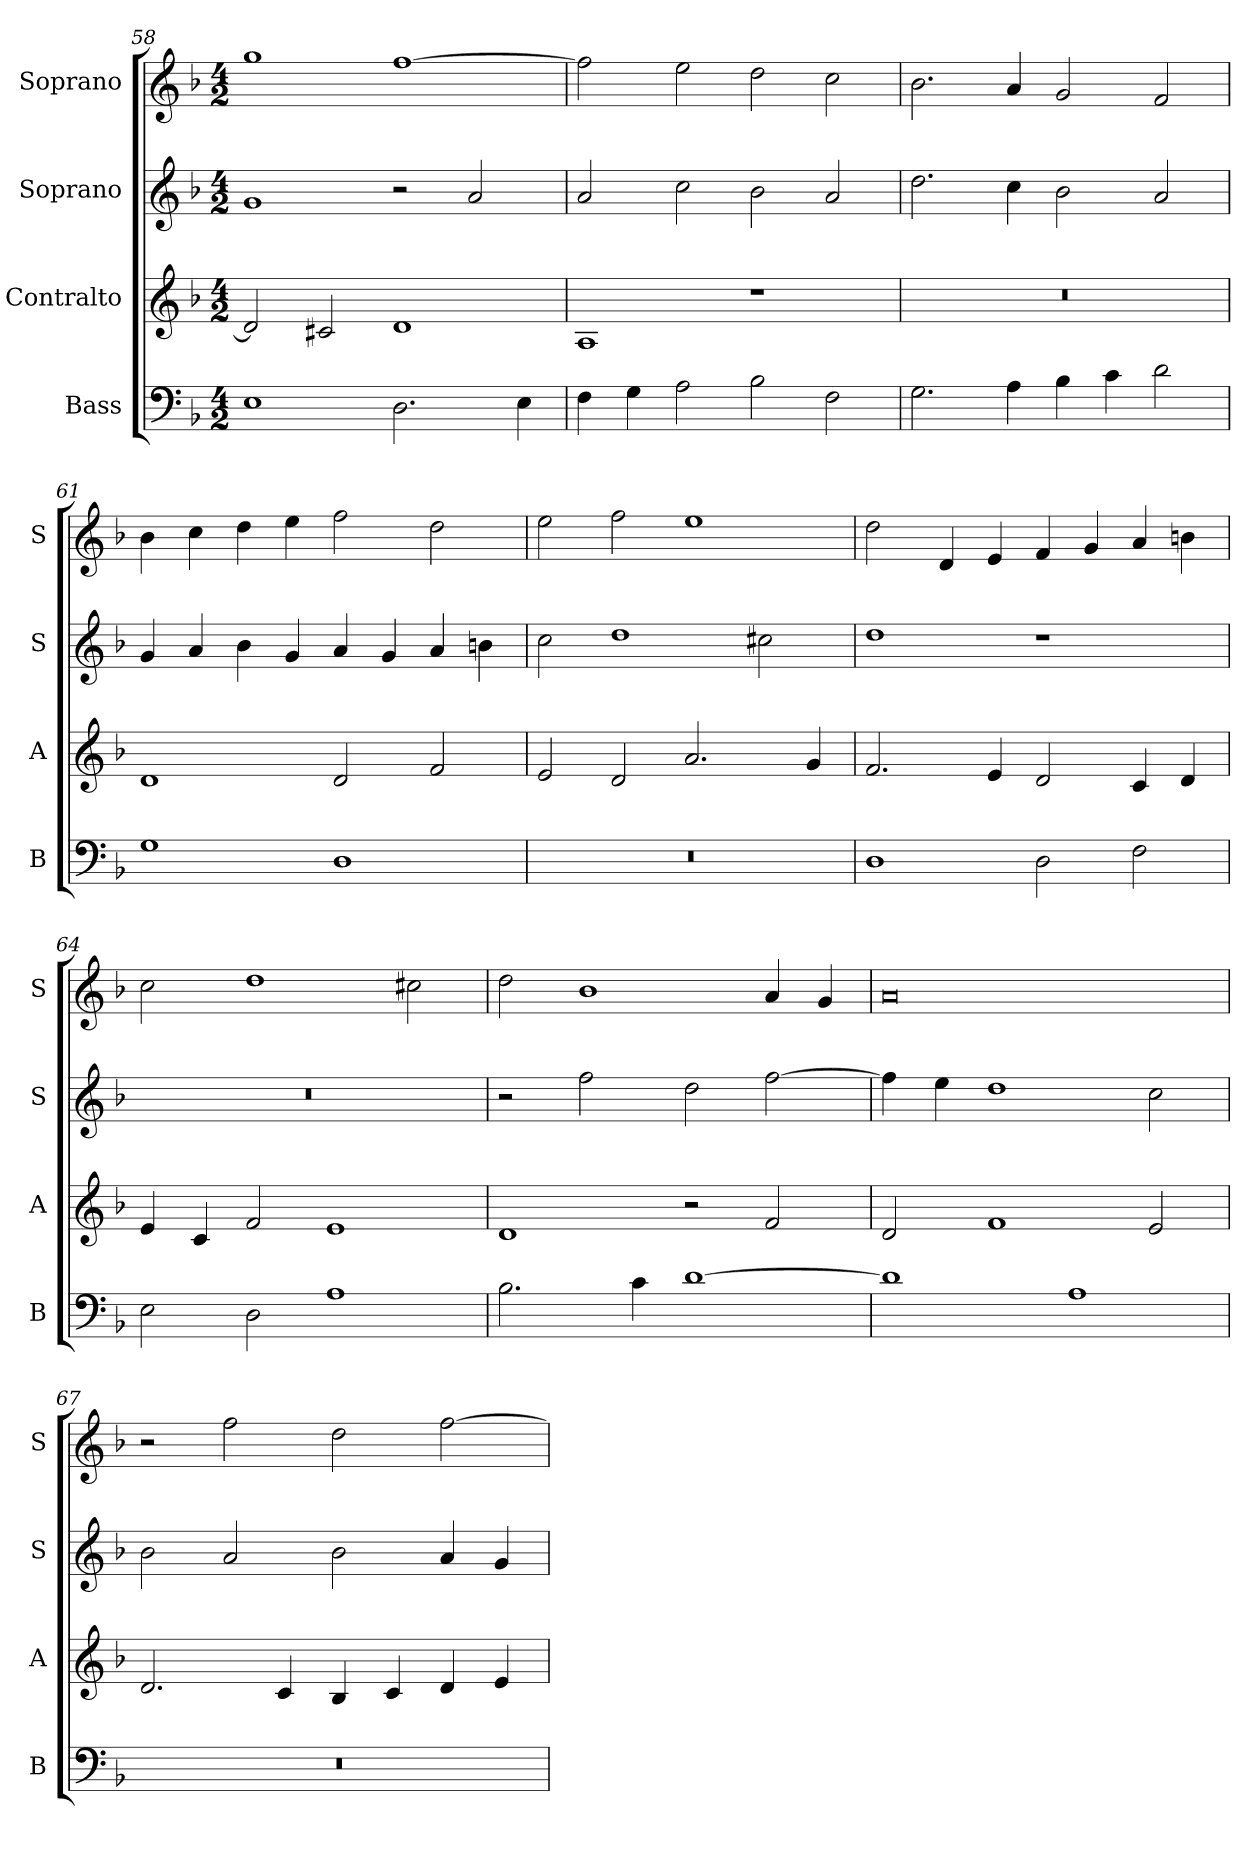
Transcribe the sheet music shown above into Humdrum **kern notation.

**kern	**kern	**kern	**kern
*part4	*part3	*part2	*part1
*staff4	*staff3	*staff2	*staff1
*I"Bass	*I"Contralto	*I"Soprano	*I"Soprano
*I'B	*I'A	*I'S	*I'S
*clefF4	*clefG2	*clefG2	*clefG2
*k[b-]	*k[b-]	*k[b-]	*k[b-]
*G:dor	*G:dor	*G:dor	*G:dor
*M4/2	*M4/2	*M4/2	*M4/2
=58	=58	=58	=58
1E	2d]	1g	1gg
.	2c#X	.	.
2.D	1d	2r	[1ff
.	.	2a	.
4E	.	.	.
=59	=59	=59	=59
4F	1A	2a	2ff]
4G	.	.	.
2A	.	2cc	2ee
2B-	1r	2b-	2dd
2F	.	2a	2cc
=60	=60	=60	=60
2.G	0r	2.dd	2.b-
4A	.	4cc	4a
4B-	.	2b-	2g
4c	.	.	.
2d	.	2a	2f
=61	=61	=61	=61
1G	1d	4g	4b-
.	.	4a	4cc
.	.	4b-	4dd
.	.	4g	4ee
1D	2d	4a	2ff
.	.	4g	.
.	2f	4a	2dd
.	.	4bn	.
=62	=62	=62	=62
0r	2e	2cc	2ee
.	2d	1dd	2ff
.	2.a	.	1ee
.	.	2cc#X	.
.	4g	.	.
=63	=63	=63	=63
1D	2.f	1dd	2dd
.	.	.	4d
.	4e	.	4e
2D	2d	1r	4f
.	.	.	4g
2F	4c	.	4a
.	4d	.	4bn
=64	=64	=64	=64
2E	4e	0r	2cc
.	4c	.	.
2D	2f	.	1dd
1A	1e	.	.
.	.	.	2cc#X
=65	=65	=65	=65
2.B-	1d	2r	2dd
.	.	2ff	1b-
4c	.	.	.
[1d	2r	2dd	.
.	2f	[2ff	4a
.	.	.	4g
=66	=66	=66	=66
1d]	2d	4ff]	0a
.	.	4ee	.
.	1f	1dd	.
1A	.	.	.
.	2e	2cc	.
=67	=67	=67	=67
0r	2.d	2b-	2r
.	.	2a	2ff
.	4c	.	.
.	4B-	2b-	2dd
.	4c	.	.
.	4d	4a	[2ff
.	4e	4g	.
=	=	=	=
*-	*-	*-	*-
